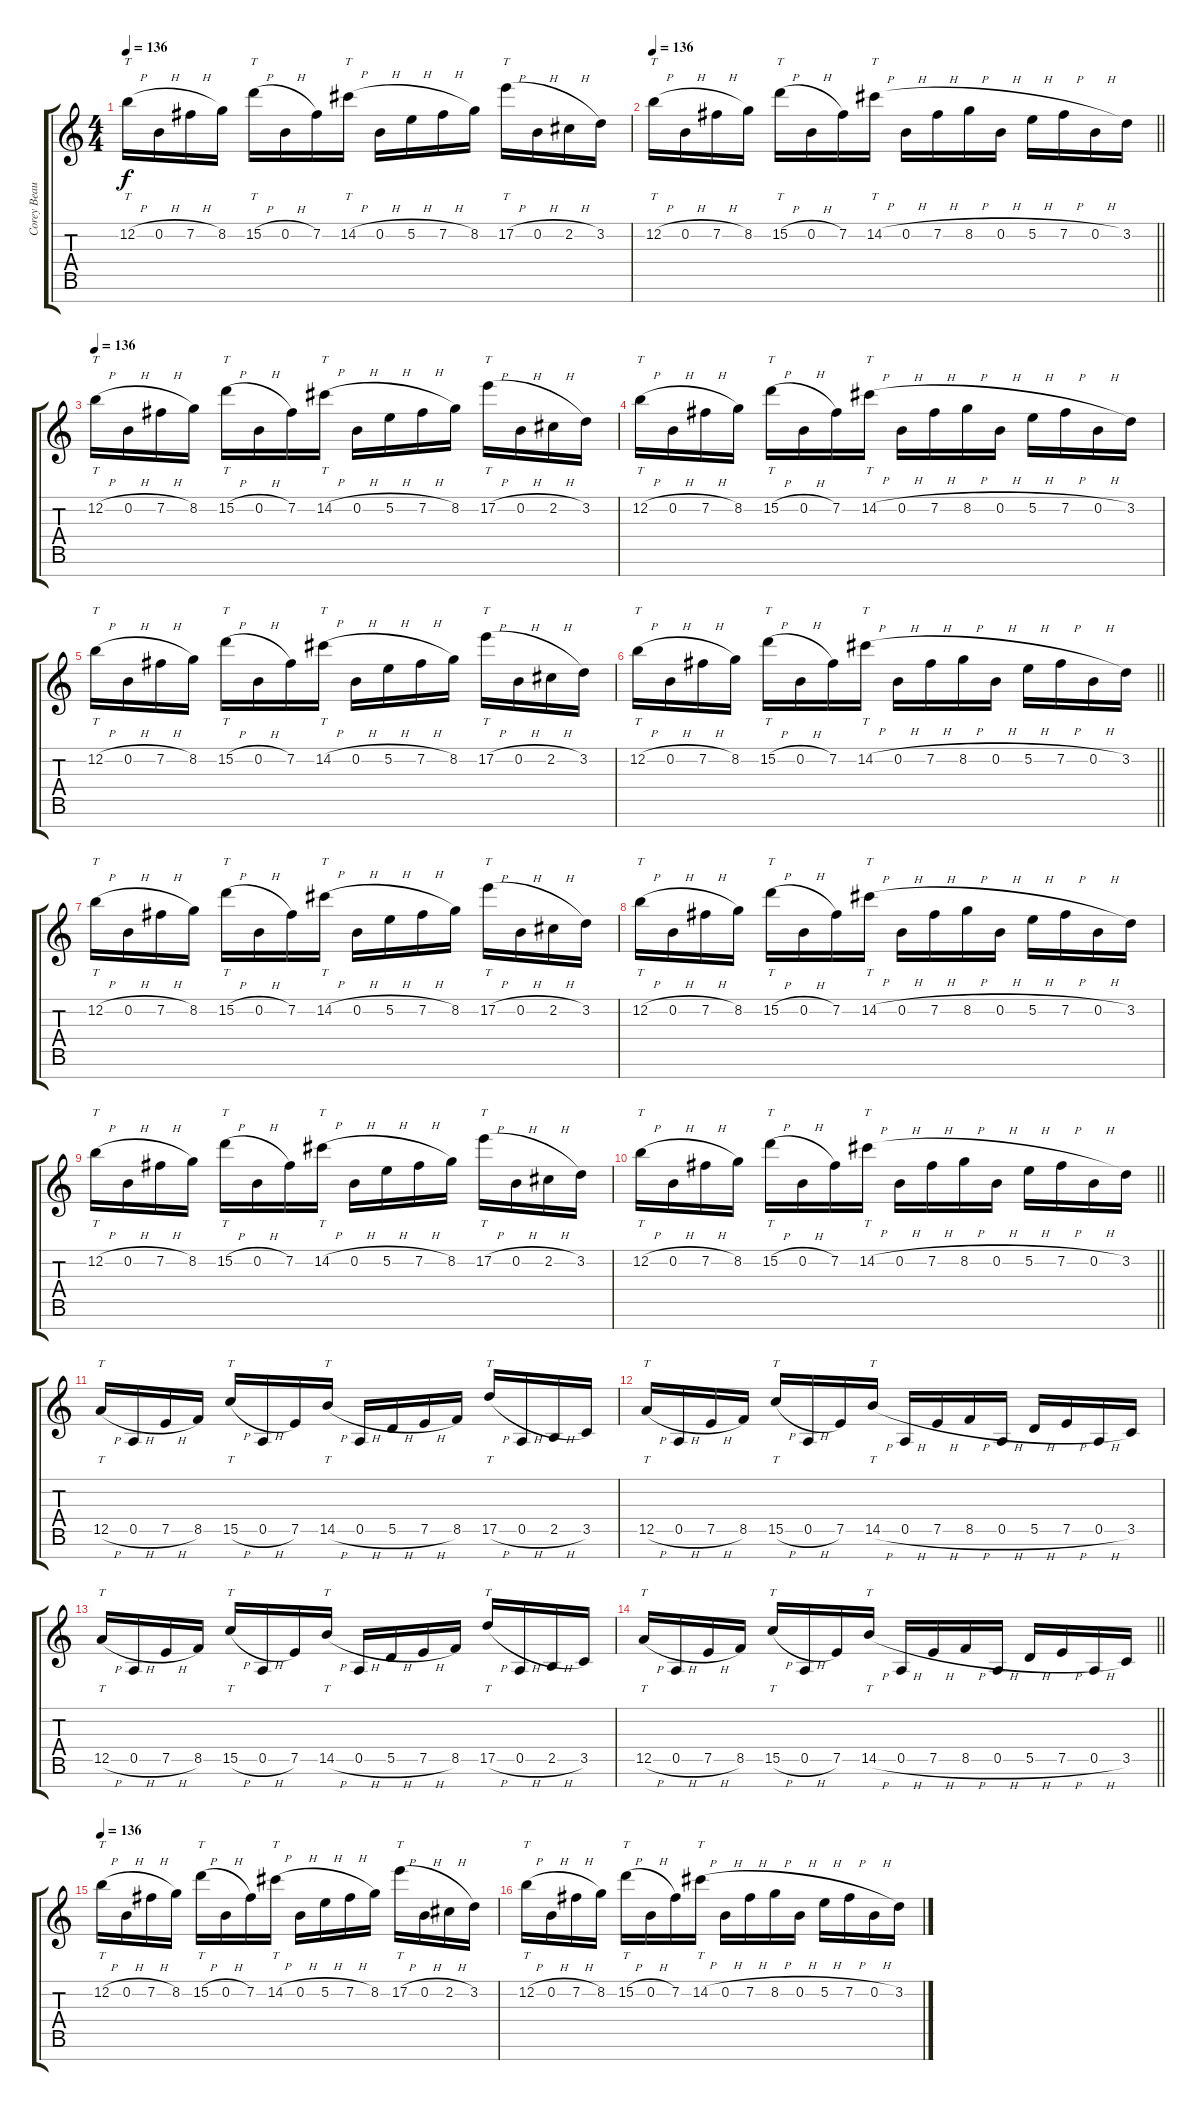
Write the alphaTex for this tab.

\track ("Corey Beaulieu" "Corey Beau") {instrument distortionguitar}
\staff {score tabs}
\tuning (E4 B3 G3 D3 A2 E2 B1) {hide}
\ts (4 4)
\tempo 136
\clef g2
\ks c
12.2{h}.16{tt dy f} 0.2{h}.16 7.2{h}.16 8.2.16 15.2{h}.16{tt} 0.2{h}.16 7.2.16 14.2{h}.16{tt} 0.2{h}.16 5.2{h}.16 7.2{h}.16 8.2.16 17.2{h}.16{tt} 0.2{h}.16 2.2{h}.16 3.2.16 |
\tempo 136
\barLineRight lightlight
12.2{h}.16{tt} 0.2{h}.16 7.2{h}.16 8.2.16 15.2{h}.16{tt} 0.2{h}.16 7.2.16 14.2{h}.16{tt} 0.2{h}.16 7.2{h}.16 8.2{h}.16 0.2{h}.16 5.2{h}.16 7.2{h}.16 0.2{h}.16 3.2.16 |
\tempo 136
12.2{h}.16{tt} 0.2{h}.16 7.2{h}.16 8.2.16 15.2{h}.16{tt} 0.2{h}.16 7.2.16 14.2{h}.16{tt} 0.2{h}.16 5.2{h}.16 7.2{h}.16 8.2.16 17.2{h}.16{tt} 0.2{h}.16 2.2{h}.16 3.2.16 |
12.2{h}.16{tt} 0.2{h}.16 7.2{h}.16 8.2.16 15.2{h}.16{tt} 0.2{h}.16 7.2.16 14.2{h}.16{tt} 0.2{h}.16 7.2{h}.16 8.2{h}.16 0.2{h}.16 5.2{h}.16 7.2{h}.16 0.2{h}.16 3.2.16 |
12.2{h}.16{tt} 0.2{h}.16 7.2{h}.16 8.2.16 15.2{h}.16{tt} 0.2{h}.16 7.2.16 14.2{h}.16{tt} 0.2{h}.16 5.2{h}.16 7.2{h}.16 8.2.16 17.2{h}.16{tt} 0.2{h}.16 2.2{h}.16 3.2.16 |
\barLineRight lightlight
12.2{h}.16{tt} 0.2{h}.16 7.2{h}.16 8.2.16 15.2{h}.16{tt} 0.2{h}.16 7.2.16 14.2{h}.16{tt} 0.2{h}.16 7.2{h}.16 8.2{h}.16 0.2{h}.16 5.2{h}.16 7.2{h}.16 0.2{h}.16 3.2.16 |
12.2{h}.16{tt} 0.2{h}.16 7.2{h}.16 8.2.16 15.2{h}.16{tt} 0.2{h}.16 7.2.16 14.2{h}.16{tt} 0.2{h}.16 5.2{h}.16 7.2{h}.16 8.2.16 17.2{h}.16{tt} 0.2{h}.16 2.2{h}.16 3.2.16 |
12.2{h}.16{tt} 0.2{h}.16 7.2{h}.16 8.2.16 15.2{h}.16{tt} 0.2{h}.16 7.2.16 14.2{h}.16{tt} 0.2{h}.16 7.2{h}.16 8.2{h}.16 0.2{h}.16 5.2{h}.16 7.2{h}.16 0.2{h}.16 3.2.16 |
12.2{h}.16{tt} 0.2{h}.16 7.2{h}.16 8.2.16 15.2{h}.16{tt} 0.2{h}.16 7.2.16 14.2{h}.16{tt} 0.2{h}.16 5.2{h}.16 7.2{h}.16 8.2.16 17.2{h}.16{tt} 0.2{h}.16 2.2{h}.16 3.2.16 |
\barLineRight lightlight
12.2{h}.16{tt} 0.2{h}.16 7.2{h}.16 8.2.16 15.2{h}.16{tt} 0.2{h}.16 7.2.16 14.2{h}.16{tt} 0.2{h}.16 7.2{h}.16 8.2{h}.16 0.2{h}.16 5.2{h}.16 7.2{h}.16 0.2{h}.16 3.2.16 |
12.5{h}.16{tt} 0.5{h}.16 7.5{h}.16 8.5.16 15.5{h}.16{tt} 0.5{h}.16 7.5.16 14.5{h}.16{tt} 0.5{h}.16 5.5{h}.16 7.5{h}.16 8.5.16 17.5{h}.16{tt} 0.5{h}.16 2.5{h}.16 3.5.16 |
12.5{h}.16{tt} 0.5{h}.16 7.5{h}.16 8.5.16 15.5{h}.16{tt} 0.5{h}.16 7.5.16 14.5{h}.16{tt} 0.5{h}.16 7.5{h}.16 8.5{h}.16 0.5{h}.16 5.5{h}.16 7.5{h}.16 0.5{h}.16 3.5.16 |
12.5{h}.16{tt} 0.5{h}.16 7.5{h}.16 8.5.16 15.5{h}.16{tt} 0.5{h}.16 7.5.16 14.5{h}.16{tt} 0.5{h}.16 5.5{h}.16 7.5{h}.16 8.5.16 17.5{h}.16{tt} 0.5{h}.16 2.5{h}.16 3.5.16 |
\barLineRight lightlight
12.5{h}.16{tt} 0.5{h}.16 7.5{h}.16 8.5.16 15.5{h}.16{tt} 0.5{h}.16 7.5.16 14.5{h}.16{tt} 0.5{h}.16 7.5{h}.16 8.5{h}.16 0.5{h}.16 5.5{h}.16 7.5{h}.16 0.5{h}.16 3.5.16 |
\tempo 136
12.2{h}.16{tt} 0.2{h}.16 7.2{h}.16 8.2.16 15.2{h}.16{tt} 0.2{h}.16 7.2.16 14.2{h}.16{tt} 0.2{h}.16 5.2{h}.16 7.2{h}.16 8.2.16 17.2{h}.16{tt} 0.2{h}.16 2.2{h}.16 3.2.16 |
12.2{h}.16{tt} 0.2{h}.16 7.2{h}.16 8.2.16 15.2{h}.16{tt} 0.2{h}.16 7.2.16 14.2{h}.16{tt} 0.2{h}.16 7.2{h}.16 8.2{h}.16 0.2{h}.16 5.2{h}.16 7.2{h}.16 0.2{h}.16 3.2.16
